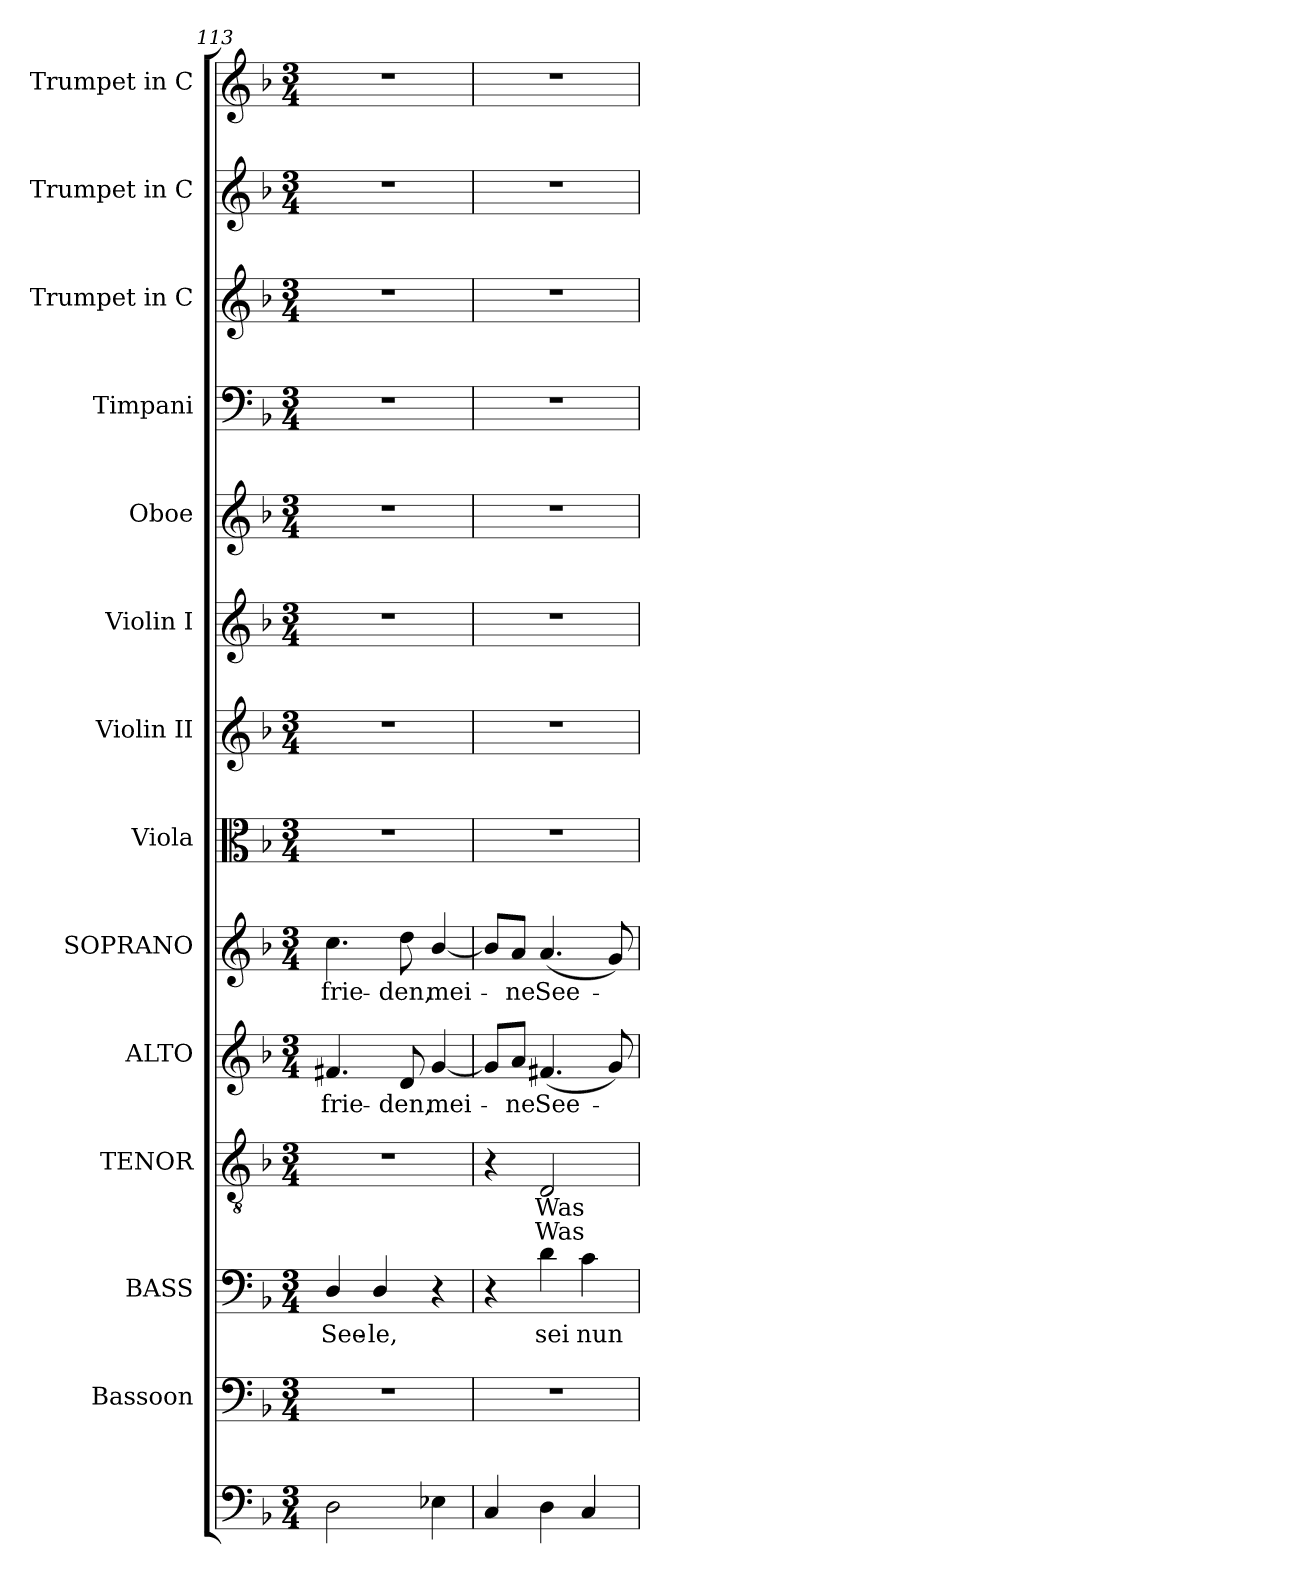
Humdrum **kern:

**kern	**kern	**kern	**text	**kern	**text	**text	**kern	**text	**kern	**text	**kern	**kern	**kern	**kern	**kern	**kern	**kern	**kern
*part14	*part13	*part12	*part12	*part11	*part11	*part11	*part10	*part10	*part9	*part9	*part8	*part7	*part6	*part5	*part4	*part3	*part2	*part1
*staff14	*staff13	*staff12	*staff12	*staff11	*staff11	*staff11	*staff10	*staff10	*staff9	*staff9	*staff8	*staff7	*staff6	*staff5	*staff4	*staff3	*staff2	*staff1
*	*I"Bassoon	*I"BASS	*	*I"TENOR	*	*	*I"ALTO	*	*I"SOPRANO	*	*I"Viola	*I"Violin II	*I"Violin I	*I"Oboe	*I"Timpani	*I"Trumpet in C	*I"Trumpet in C	*I"Trumpet in C
*	*	*	*	*	*	*	*I'Alto	*	*I'Soprano	*	*I'Viola	*I'Violin II	*I'Violin I	*I'Oboe	*I'Timp.	*	*	*
!!LO:PB:g=z
*clefF4	*clefF4	*clefF4	*	*clefGv2	*	*	*clefG2	*	*clefG2	*	*clefC3	*clefG2	*clefG2	*clefG2	*clefF4	*clefG2	*clefG2	*clefG2
*	*	*	*	*ITrd7c12	*	*	*	*	*	*	*	*	*	*	*	*	*	*
*k[b-]	*k[b-]	*k[b-]	*	*k[b-]	*	*	*k[b-]	*	*k[b-]	*	*k[b-]	*k[b-]	*k[b-]	*k[b-]	*k[b-]	*k[b-]	*k[b-]	*k[b-]
*F:	*F:	*F:	*	*F:	*	*	*F:	*	*F:	*	*F:	*F:	*F:	*F:	*F:	*F:	*F:	*F:
*M3/4	*M3/4	*M3/4	*	*M3/4	*	*	*M3/4	*	*M3/4	*	*M3/4	*M3/4	*M3/4	*M3/4	*M3/4	*M3/4	*M3/4	*M3/4
=113	=113	=113	=113	=113	=113	=113	=113	=113	=113	=113	=113	=113	=113	=113	=113	=113	=113	=113
!	!LO:N:vis=1	!	!	!	!	!	!	!	!	!	!	!	!	!	!	!	!	!
!	!	!	!LO:LY:b:color=#000000	!LO:N:vis=1	!	!	!	!	!	!	!	!	!	!	!	!	!	!
!	!	!	!	!	!	!	!	!LO:LY:b:color=#000000	!	!	!	!	!	!	!	!	!	!
!	!	!	!	!	!	!	!	!	!	!LO:LY:b:color=#000000	!LO:N:vis=1	!LO:N:vis=1	!LO:N:vis=1	!LO:N:vis=1	!LO:N:vis=1	!LO:N:vis=1	!LO:N:vis=1	!LO:N:vis=1
2Di\	2.r	4Di/	See-	2.r	.	.	4.f#Xi/	-frie-	4.cci\	-frie-	2.r	2.r	2.r	2.r	2.r	2.r	2.r	2.r
!	!	!	!LO:LY:b:color=#000000	!	!	!	!	!	!	!	!	!	!	!	!	!	!	!
.	.	4Di/	-le,	.	.	.	.	.	.	.	.	.	.	.	.	.	.	.
!	!	!	!	!	!	!	!	!LO:LY:b:color=#000000	!	!	!	!	!	!	!	!	!	!
!	!	!	!	!	!	!	!	!	!	!LO:LY:b:color=#000000	!	!	!	!	!	!	!	!
.	.	.	.	.	.	.	8di/	-den,	8ddi\	-den,	.	.	.	.	.	.	.	.
!	!	!	!	!	!	!	!	!LO:LY:b:color=#000000	!	!	!	!	!	!	!	!	!	!
!	!	!	!	!	!	!	!	!	!	!LO:LY:b:color=#000000	!	!	!	!	!	!	!	!
4E-Xi\	.	4r	.	.	.	.	[4gi/	mei-	[4b-i/	mei-	.	.	.	.	.	.	.	.
=114	=114	=114	=114	=114	=114	=114	=114	=114	=114	=114	=114	=114	=114	=114	=114	=114	=114	=114
!	!LO:N:vis=1	!	!	!	!	!	!	!	!	!	!LO:N:vis=1	!LO:N:vis=1	!LO:N:vis=1	!LO:N:vis=1	!LO:N:vis=1	!LO:N:vis=1	!LO:N:vis=1	!LO:N:vis=1
4Ci/	2.r	4r	.	4r	.	.	8gi/L]	.	8b-i/L]	.	2.r	2.r	2.r	2.r	2.r	2.r	2.r	2.r
!	!	!	!	!	!	!	!	!LO:LY:b:color=#000000	!	!	!	!	!	!	!	!	!	!
!	!	!	!	!	!	!	!	!	!	!LO:LY:b:color=#000000	!	!	!	!	!	!	!	!
.	.	.	.	.	.	.	8ai/J	-ne	8ai/J	-ne	.	.	.	.	.	.	.	.
!	!	!	!LO:LY:b:color=#000000	!	!	!	!	!	!	!	!	!	!	!	!	!	!	!
!	!	!	!	!	!LO:LY:b:color=#000000	!LO:LY:b:color=#000000	!	!	!	!	!	!	!	!	!	!	!	!
!	!	!	!	!	!	!	!	!LO:LY:b:color=#000000	!	!	!	!	!	!	!	!	!	!
!	!	!	!	!	!	!	!	!	!	!LO:LY:b:color=#000000	!	!	!	!	!	!	!	!
4Di\	.	4di\	sei	2DDi/	Was	Was	(4.f#Xi/	See-	(4.ai/	See-	.	.	.	.	.	.	.	.
!	!	!	!LO:LY:b:color=#000000	!	!	!	!	!	!	!	!	!	!	!	!	!	!	!
4Ci/	.	4ci\	nun	.	.	.	.	.	.	.	.	.	.	.	.	.	.	.
.	.	.	.	.	.	.	8gi/)	.	8gi/)	.	.	.	.	.	.	.	.	.
=	=	=	=	=	=	=	=	=	=	=	=	=	=	=	=	=	=	=
*-	*-	*-	*-	*-	*-	*-	*-	*-	*-	*-	*-	*-	*-	*-	*-	*-	*-	*-
